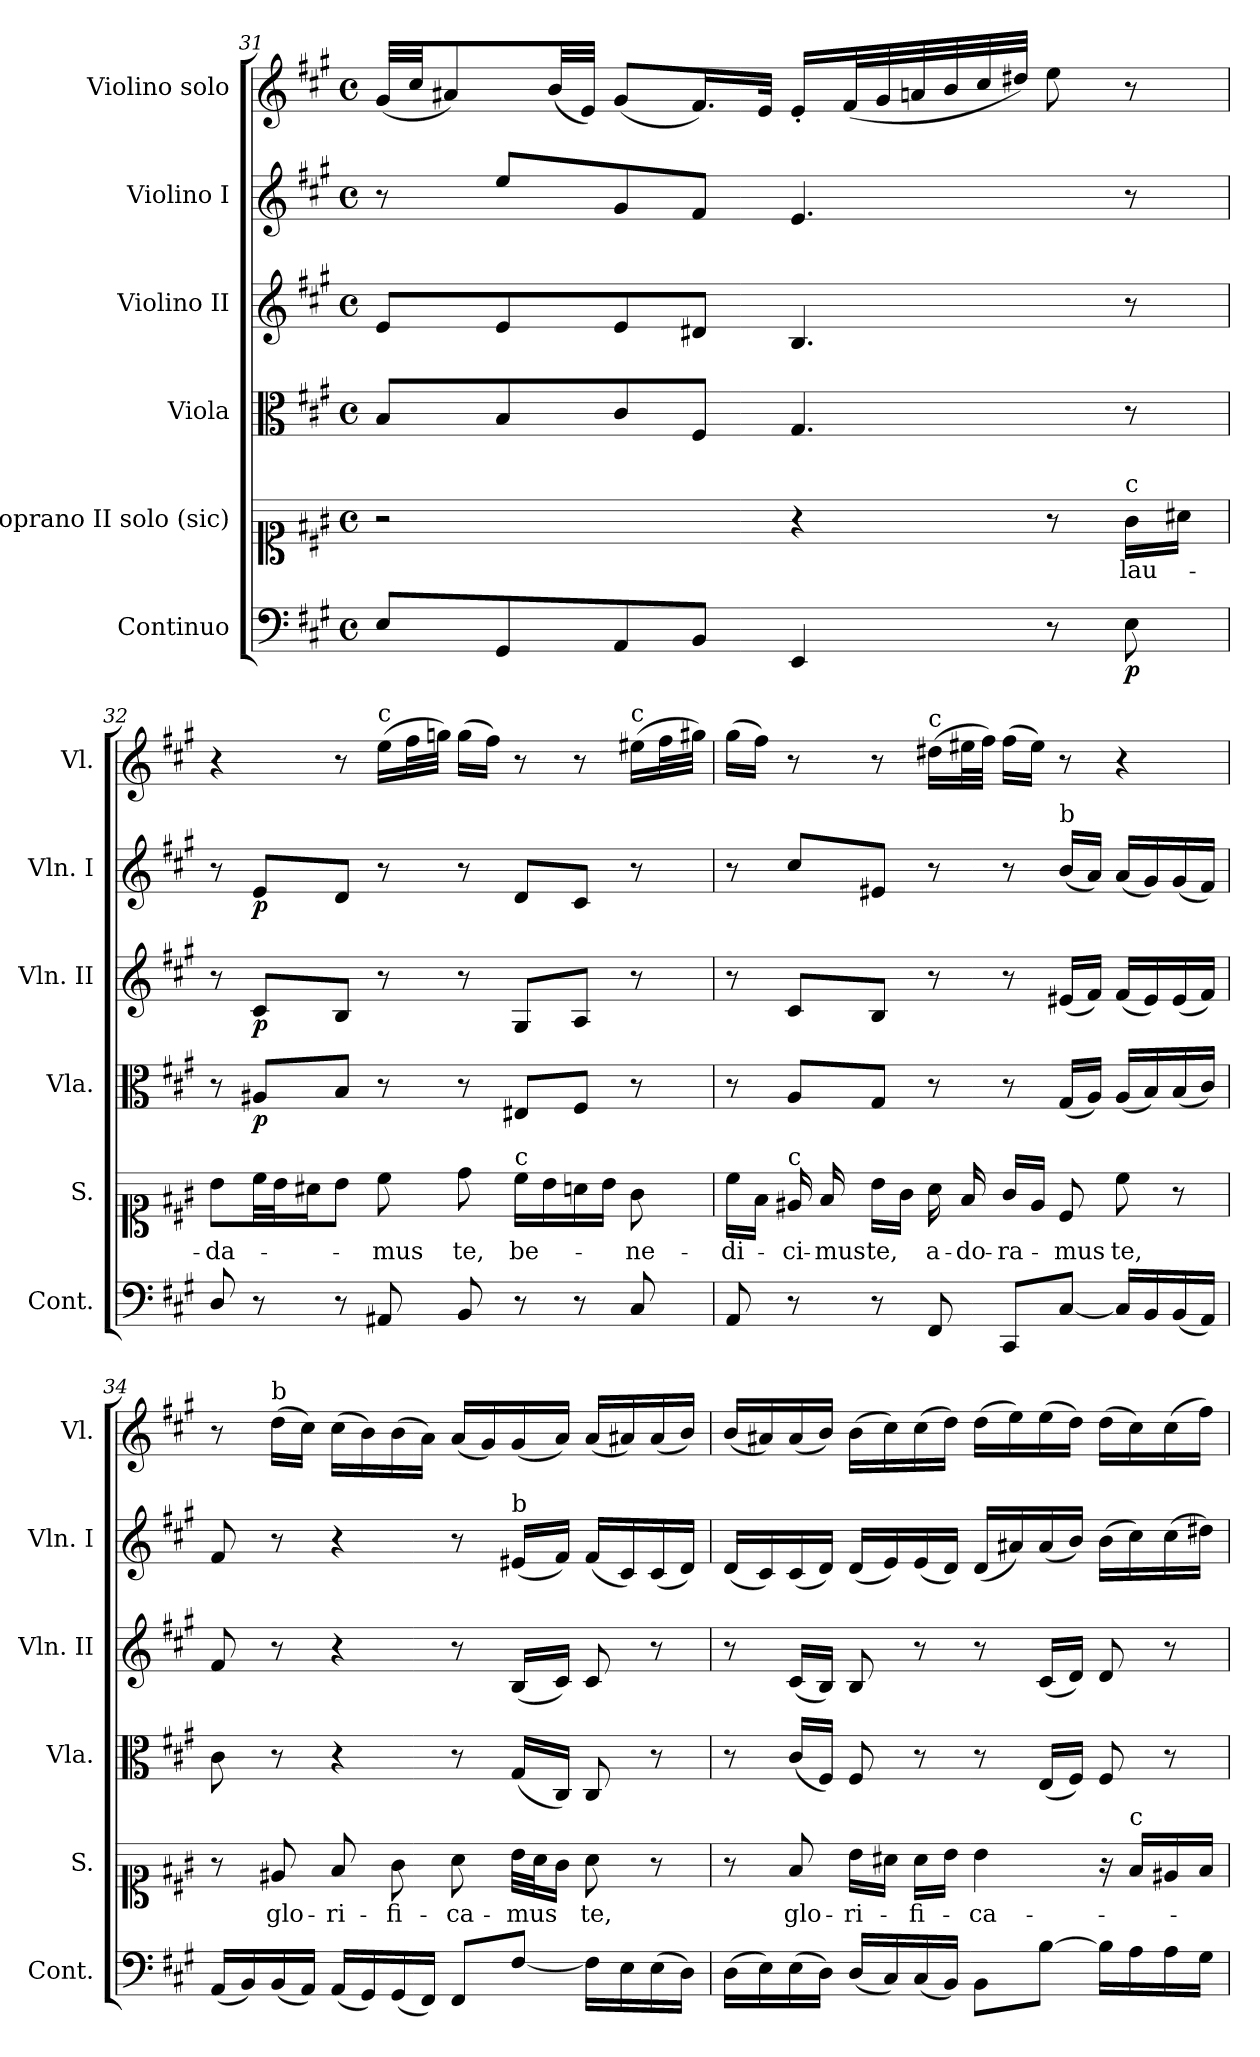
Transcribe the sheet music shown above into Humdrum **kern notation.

**kern	**dynam	**kern	**text	**kern	**dynam	**kern	**dynam	**kern	**dynam	**kern
*part6	*part6	*part5	*part5	*part4	*part4	*part3	*part3	*part2	*part2	*part1
*staff6	*staff6	*staff5	*staff5	*staff4	*staff4	*staff3	*staff3	*staff2	*staff2	*staff1
*I"Continuo	*	*I"Soprano II solo (sic)	*	*I"Viola	*	*I"Violino II	*	*I"Violino I	*	*I"Violino solo
*I'Cont.	*	*I'S.	*	*I'Vla.	*	*I'Vln. II	*	*I'Vln. I	*	*I'Vl.
*clefF4	*	*clefC1	*	*clefC3	*	*clefG2	*	*clefG2	*	*clefG2
*k[f#c#g#]	*	*k[f#c#g#]	*	*k[f#c#g#]	*	*k[f#c#g#]	*	*k[f#c#g#]	*	*k[f#c#g#]
*M4/4	*	*M4/4	*	*M4/4	*	*M4/4	*	*M4/4	*	*M4/4
*met(c)	*	*met(c)	*	*met(c)	*	*met(c)	*	*met(c)	*	*met(c)
=31	=31	=31	=31	=31	=31	=31	=31	=31	=31	=31
8E/L	.	2r	.	8B/L	.	8e/L	.	8r	.	(32g#/LLL
.	.	.	.	.	.	.	.	.	.	32cc#/JJ
.	.	.	.	.	.	.	.	.	.	8a#X/)
8GG#/	.	.	.	8B/	.	8e/	.	8ee/L	.	.
.	.	.	.	.	.	.	.	.	.	(32b/LL
.	.	.	.	.	.	.	.	.	.	32e/JJJ)
8AA/	.	.	.	8c#/	.	8e/	.	8g#/	.	(8g#/L
8BB/J	.	.	.	8F#/J	.	8d#X/J	.	8f#/J	.	16.f#/L)
.	.	.	.	.	.	.	.	.	.	32e/JJk
4EE/	.	4r	.	4.G#/	.	4.B/	.	4.e/	.	16e'/LL
.	.	.	.	.	.	.	.	.	.	(32f#/L
.	.	.	.	.	.	.	.	.	.	32g#/
.	.	.	.	.	.	.	.	.	.	32an/
.	.	.	.	.	.	.	.	.	.	32b/
.	.	.	.	.	.	.	.	.	.	32cc#/
.	.	.	.	.	.	.	.	.	.	32dd#X/JJJ)
8r	.	8r	.	.	.	.	.	.	.	8ee\
!	!	!LO:TX:a:t=c	!	!	!	!	!	!	!	!
!	!LO:DY:b	!	!	!	!	!	!	!	!	!
8E\	p	16g#\LL	lau-	8r	.	8r	.	8r	.	8r
.	.	16a#X\JJ	.	.	.	.	.	.	.	.
=32	=32	=32	=32	=32	=32	=32	=32	=32	=32	=32
8D/	.	8b\L	-da-	8r	.	8r	.	8r	.	4r
!	!	!	!	!	!LO:DY:b	!	!LO:DY:b	!	!LO:DY:b	!
8r	.	32cc#\LL	.	8A#X/L	p	8c#/L	p	8e/L	p	.
.	.	32b\J	.	.	.	.	.	.	.	.
.	.	16a#X\J	.	.	.	.	.	.	.	.
8r	.	8b\J	.	8B/J	.	8B/J	.	8d/J	.	8r
!	!	!	!	!	!	!	!	!	!	!LO:TX:a:t=c
8AA#X/	.	8cc#\	-mus	8r	.	8r	.	8r	.	(16ee\LL
.	.	.	.	.	.	.	.	.	.	32ff#\L
.	.	.	.	.	.	.	.	.	.	32ggn\JJJ)
8BB/	.	8dd\	te,	8r	.	8r	.	8r	.	(16gg\LL
.	.	.	.	.	.	.	.	.	.	16ff#\JJ)
!	!	!LO:TX:a:t=c	!	!	!	!	!	!	!	!
8r	.	16cc#\LL	be-	8E#X/L	.	8G#/L	.	8d/L	.	8r
.	.	16b\	.	.	.	.	.	.	.	.
8r	.	16an\	.	8F#/J	.	8A/J	.	8c#/J	.	8r
.	.	16b\JJ	.	.	.	.	.	.	.	.
!	!	!	!	!	!	!	!	!	!	!LO:TX:a:t=c
8C#/	.	8g#\	-ne-	8r	.	8r	.	8r	.	(16ee#X\LL
.	.	.	.	.	.	.	.	.	.	32ff#\L
.	.	.	.	.	.	.	.	.	.	32gg#X\JJJ)
=33	=33	=33	=33	=33	=33	=33	=33	=33	=33	=33
8AA/	.	16cc#\LL	-di-	8r	.	8r	.	8r	.	(16gg#\LL
.	.	16f#\JJ	.	.	.	.	.	.	.	16ff#\JJ)
!	!	!LO:TX:a:t=c	!	!	!	!	!	!	!	!
8r	.	16e#X/	-ci-	8A/L	.	8c#/L	.	8cc#/L	.	8r
.	.	16f#/	-mus	.	.	.	.	.	.	.
8r	.	16b\LL	te,	8G#/J	.	8B/J	.	8e#X/J	.	8r
.	.	16g#\JJ	.	.	.	.	.	.	.	.
!	!	!	!	!	!	!	!	!	!	!LO:TX:a:t=c
8FF#/	.	16a\	a-	8r	.	8r	.	8r	.	(16dd#X\LL
.	.	16f#/	-do-	.	.	.	.	.	.	32ee#X\L
.	.	.	.	.	.	.	.	.	.	32ff#\JJJ)
8CC#/L	.	16g#/LL	-ra-	8r	.	8r	.	8r	.	(16ff#\LL
.	.	16e#/JJ	.	.	.	.	.	.	.	16ee#\JJ)
!	!	!	!	!	!	!	!	!LO:TX:a:t=b	!	!
[8C#/J	.	8c#/	-mus	(16G#/LL	.	(16e#X/LL	.	(16b/LL	.	8r
.	.	.	.	16A/JJ)	.	16f#/JJ)	.	16a/JJ)	.	.
16C#/LL]	.	8cc#\	te,	(16A/LL	.	(16f#/LL	.	(16a/LL	.	4r
16BB/	.	.	.	16B/)	.	16e#/)	.	16g#/)	.	.
(16BB/	.	8r	.	(16B/	.	(16e#/	.	(16g#/	.	.
16AA/JJ)	.	.	.	16c#/JJ)	.	16f#/JJ)	.	16f#/JJ)	.	.
=34	=34	=34	=34	=34	=34	=34	=34	=34	=34	=34
(16AA/LL	.	8r	.	8c#\	.	8f#/	.	8f#/	.	8r
16BB/)	.	.	.	.	.	.	.	.	.	.
!	!	!	!	!	!	!	!	!	!	!LO:TX:a:t=b
(16BB/	.	8e#X/	glo-	8r	.	8r	.	8r	.	(16dd\LL
16AA/JJ)	.	.	.	.	.	.	.	.	.	16cc#\JJ)
(16AA/LL	.	8f#/	-ri-	4r	.	4r	.	4r	.	(16cc#\LL
16GG#/)	.	.	.	.	.	.	.	.	.	16b\)
(16GG#/	.	8g#\	-fi-	.	.	.	.	.	.	(16b\
16FF#/JJ)	.	.	.	.	.	.	.	.	.	16a\JJ)
8FF#/L	.	8a\	-ca-	8r	.	8r	.	8r	.	(16a/LL
.	.	.	.	.	.	.	.	.	.	16g#/)
!	!	!	!	!	!	!	!	!LO:TX:a:t=b	!	!
[8F#/J	.	32b\LLL	-mus	(16G#/LL	.	(16B/LL	.	(16e#X/LL	.	(16g#/
.	.	32a\J	.	.	.	.	.	.	.	.
.	.	16g#\JJ	.	16C#/JJ)	.	16c#/JJ)	.	16f#/JJ)	.	16a/JJ)
16F#\LL]	.	8a\	te,	8C#/	.	8c#/	.	(16f#/LL	.	(16a/LL
16E\	.	.	.	.	.	.	.	16c#/)	.	16a#X/)
(16E\	.	8r	.	8r	.	8r	.	(16c#/	.	(16a#/
16D\JJ)	.	.	.	.	.	.	.	16d/JJ)	.	16b/JJ)
=35	=35	=35	=35	=35	=35	=35	=35	=35	=35	=35
(16D\LL	.	8r	.	8r	.	8r	.	(16d/LL	.	(16b/LL
16E\)	.	.	.	.	.	.	.	16c#/)	.	16a#X/)
(16E\	.	8f#/	glo-	(16c#/LL	.	(16c#/LL	.	(16c#/	.	(16a#/
16D\JJ)	.	.	.	16F#/JJ)	.	16B/JJ)	.	16d/JJ)	.	16b/JJ)
(16D/LL	.	16b\LL	-ri-	8F#/	.	8B/	.	(16d/LL	.	(16b\LL
16C#/)	.	16a#X\JJ	.	.	.	.	.	16e/)	.	16cc#\)
(16C#/	.	16a#\LL	-fi-	8r	.	8r	.	(16e/	.	(16cc#\
16BB/JJ)	.	16b\JJ	.	.	.	.	.	16d/JJ)	.	16dd\JJ)
8BB\L	.	4b\	-ca-	8r	.	8r	.	(16d/LL	.	(16dd\LL
.	.	.	.	.	.	.	.	16a#X/)	.	16ee\)
[8B\J	.	.	.	(16E/LL	.	(16c#/LL	.	(16a#/	.	(16ee\
.	.	.	.	16F#/JJ)	.	16d/JJ)	.	16b/JJ)	.	16dd\JJ)
16B\LL]	.	16r	.	8F#/	.	8d/	.	(16b\LL	.	(16dd\LL
!	!	!LO:TX:a:t=c	!	!	!	!	!	!	!	!
16A\	.	16f#/LL	.	.	.	.	.	16cc#\)	.	16cc#\)
16A\	.	16e#X/	.	8r	.	8r	.	(16cc#\	.	(16cc#\
16G#\JJ	.	16f#/JJ	.	.	.	.	.	16dd#X\JJ)	.	16ff#\JJ)
=	=	=	=	=	=	=	=	=	=	=
*-	*-	*-	*-	*-	*-	*-	*-	*-	*-	*-
